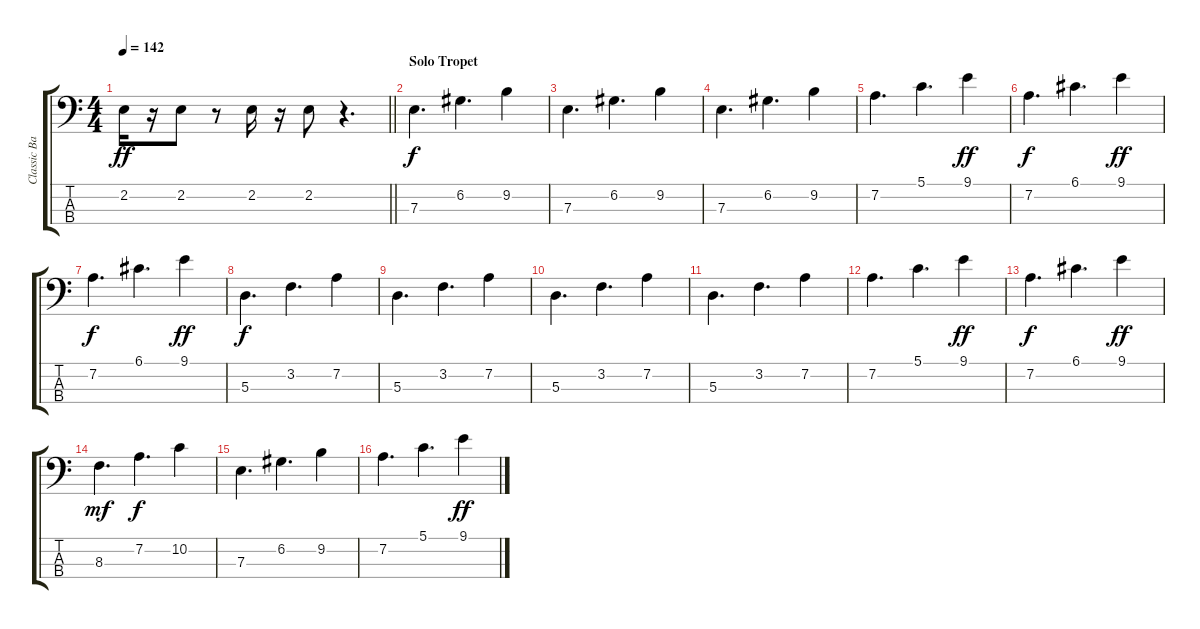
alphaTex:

\track ("Classic Bass" "Classic Ba") {instrument acousticbass}
\staff {score tabs}
\tuning (G2 D2 A1 E1) {hide}
\ts (4 4)
\tempo 142
\clef f4
\barLineRight lightlight
\ks c
2.2.16{dy ff} r.16 2.2.8 r.8 2.2.16 r.16 2.2.8 r.4{d} |
\section ("" "Solo Tropet")
7.3.4{d dy f} 6.2.4{d} 9.2.4 |
7.3.4{d} 6.2.4{d} 9.2.4 |
7.3.4{d} 6.2.4{d} 9.2.4 |
7.2.4{d} 5.1.4{d} 9.1.4{dy ff} |
7.2.4{d dy f} 6.1.4{d} 9.1.4{dy ff} |
7.2.4{d dy f} 6.1.4{d} 9.1.4{dy ff} |
5.3.4{d dy f} 3.2.4{d} 7.2.4 |
5.3.4{d} 3.2.4{d} 7.2.4 |
5.3.4{d} 3.2.4{d} 7.2.4 |
5.3.4{d} 3.2.4{d} 7.2.4 |
7.2.4{d} 5.1.4{d} 9.1.4{dy ff} |
7.2.4{d dy f} 6.1.4{d} 9.1.4{dy ff} |
8.3.4{d dy mf} 7.2.4{d dy f} 10.2.4 |
7.3.4{d} 6.2.4{d} 9.2.4 |
7.2.4{d} 5.1.4{d} 9.1.4{dy ff}
